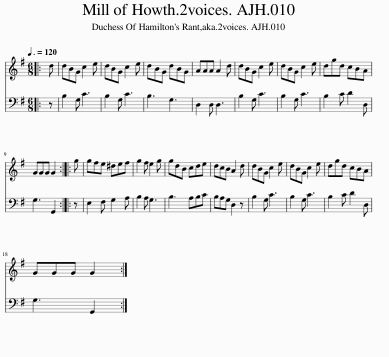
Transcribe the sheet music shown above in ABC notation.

X:1
%%score 1 2
L:1/8
Q:3/8=120
M:6/8
I:linebreak $
K:G
V:1 treble
V:2 bass
V:1
|: d | dBG c2 e | dBG c2 e | dBG dBG | AAA A2 d | %5
 dBG c2 e | dBG c2 e | dgd cBA |$ GGG G2 :: g | %10
 gfe ^def | g2 f e2 g | gdB cde | dcB A2 d | dBG c2 e | %15
 dBG c2 e | dgd cBA |$ GGG G2 :| %18
V:2
|: z | B,2 G, C3 | B,2 G, C3 | B,3 G,3 | D,2 D, D,3 | %5
 B,2 G, C3 | B,2 G, C3 | B,2 C D2 D, |$ G,3 G,,2 :: z | %10
 E,2 F, G,2 A, | B,2 A, G,3 | B,3 A,B,C | B,A,G, D,2 z | B,2 G, C3 | %15
 B,2 G, C3 | B,2 C D2 D, |$ G,3 G,,2 :| %18
